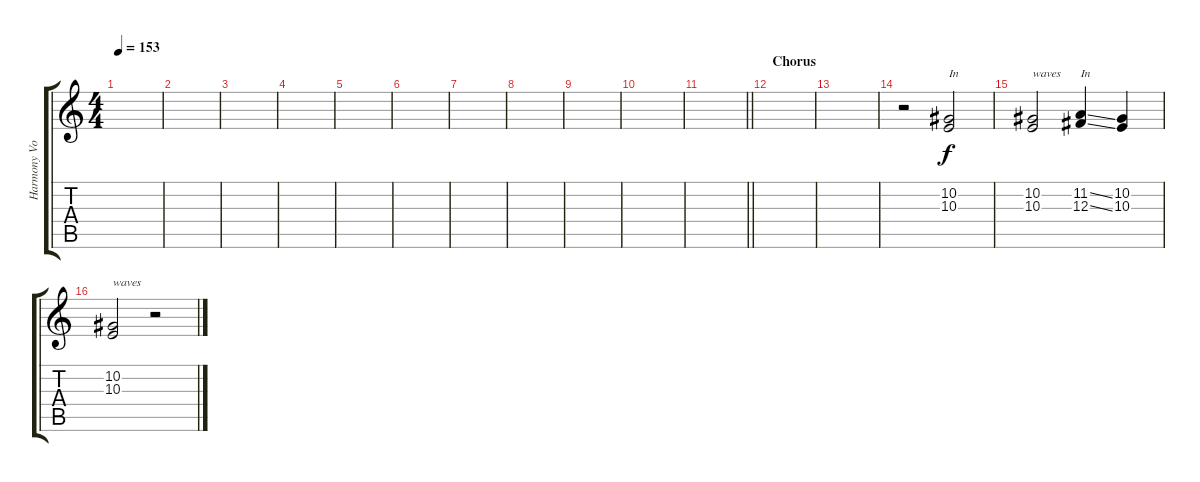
\track ("Harmony Vocals" "Harmony Vo") {instrument oboe}
\staff {score tabs}
\tuning (Eb4 Bb3 Gb3 Db3 Ab2 Db2) {hide}
\ts (4 4)
\tempo 153
\clef g2
\ks c
|
|
|
|
|
|
|
|
|
|
\barLineRight lightlight
|
\section ("" "Chorus")
|
|
r.2 (10.2 10.3).2{txt "In"} |
(10.2 10.3).2{txt "waves"} (11.2{ss} 12.3{ss}).4{txt "In"} (10.2 10.3).4 |
(10.2 10.3).2{txt "waves"} r.2
